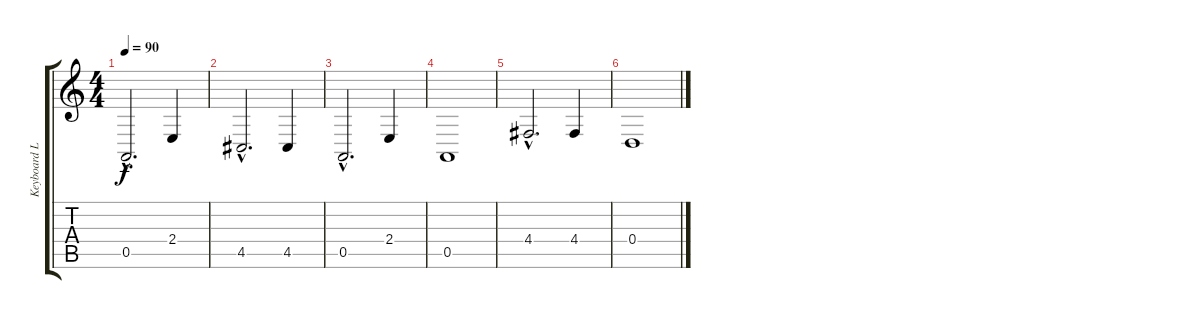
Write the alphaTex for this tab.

\track ("Keyboard Left Hand" "Keyboard L") {instrument electricpiano2}
\staff {score tabs}
\tuning (E4 B3 G3 D3 A2 E2) {hide}
\ts (4 4)
\tempo 90
\clef g2
\ks c
0.5{hac}.2{d dy f} 2.4.4 |
4.5{hac}.2{d} 4.5.4 |
0.5{hac}.2{d} 2.4.4 |
0.5.1 |
4.4{hac}.2{d} 4.4.4 |
0.4.1
